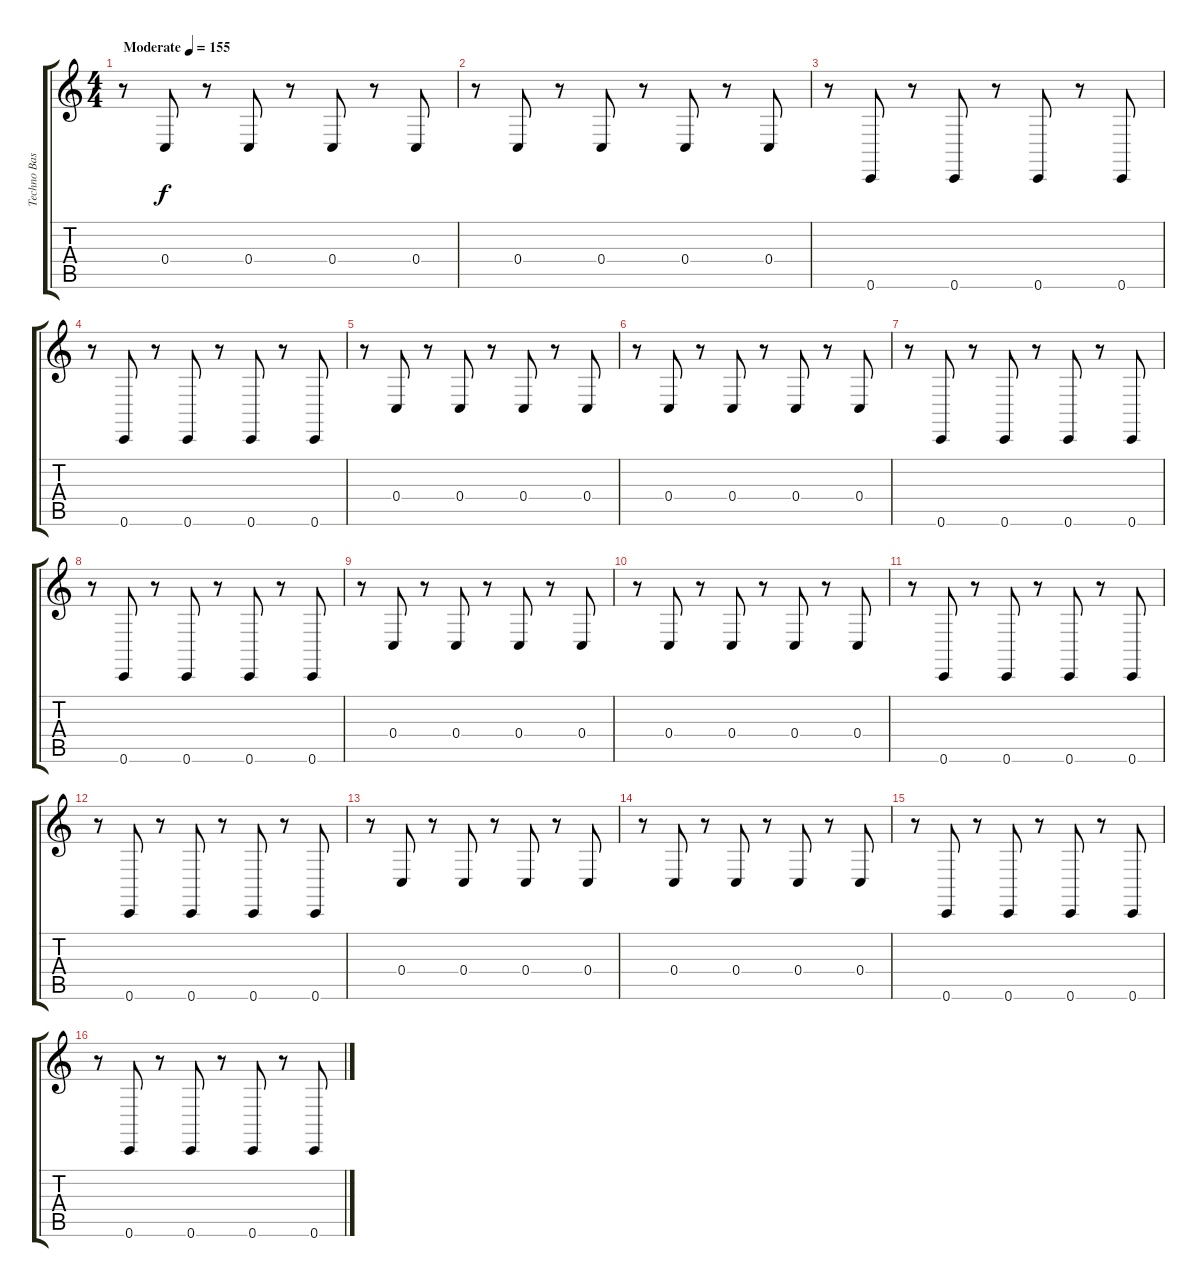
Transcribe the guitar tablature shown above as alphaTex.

\track ("Techno Bass" "Techno Bas") {instrument pad3polysynth}
\staff {score tabs}
\tuning (D4 A3 F3 C3 G2 C2) {hide}
\ts (4 4)
\tempo (155 "Moderate")
\clef g2
\ks c
r.8{dy f instrument pad3polysynth} 0.4.8 r.8 0.4.8 r.8 0.4.8 r.8 0.4.8 |
r.8 0.4.8 r.8 0.4.8 r.8 0.4.8 r.8 0.4.8 |
r.8 0.6.8 r.8 0.6.8 r.8 0.6.8 r.8 0.6.8 |
r.8 0.6.8 r.8 0.6.8 r.8 0.6.8 r.8 0.6.8 |
r.8 0.4.8 r.8 0.4.8 r.8 0.4.8 r.8 0.4.8 |
r.8 0.4.8 r.8 0.4.8 r.8 0.4.8 r.8 0.4.8 |
r.8 0.6.8 r.8 0.6.8 r.8 0.6.8 r.8 0.6.8 |
r.8 0.6.8 r.8 0.6.8 r.8 0.6.8 r.8 0.6.8 |
r.8 0.4.8 r.8 0.4.8 r.8 0.4.8 r.8 0.4.8 |
r.8 0.4.8 r.8 0.4.8 r.8 0.4.8 r.8 0.4.8 |
r.8 0.6.8 r.8 0.6.8 r.8 0.6.8 r.8 0.6.8 |
r.8 0.6.8 r.8 0.6.8 r.8 0.6.8 r.8 0.6.8 |
r.8 0.4.8 r.8 0.4.8 r.8 0.4.8 r.8 0.4.8 |
r.8 0.4.8 r.8 0.4.8 r.8 0.4.8 r.8 0.4.8 |
r.8 0.6.8 r.8 0.6.8 r.8 0.6.8 r.8 0.6.8 |
r.8 0.6.8 r.8 0.6.8 r.8 0.6.8 r.8 0.6.8
